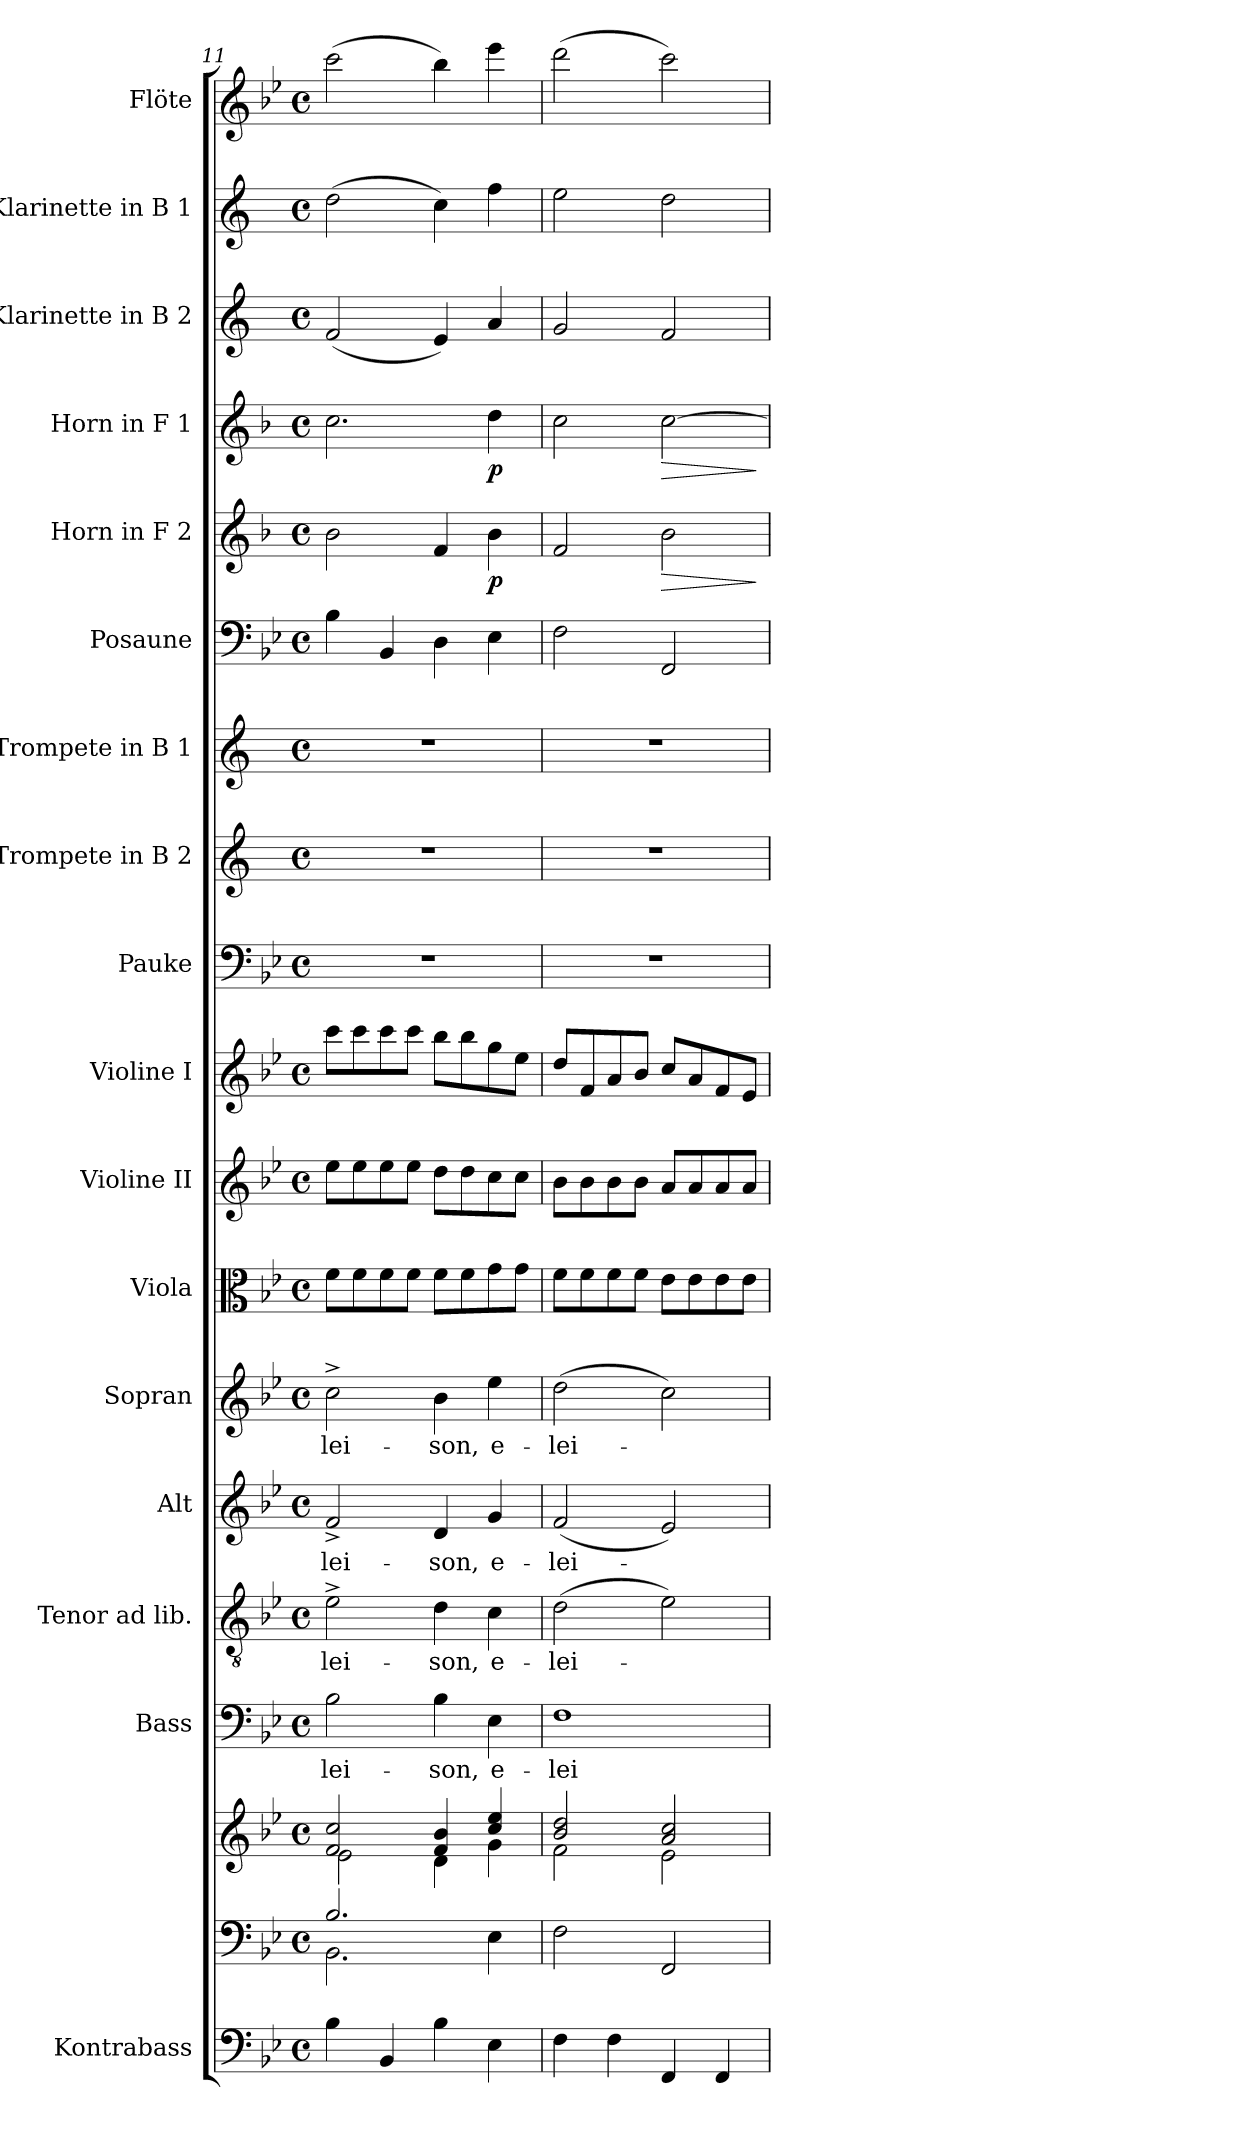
**kern	**kern	**kern	**kern	**text	**kern	**text	**kern	**text	**kern	**text	**kern	**kern	**kern	**kern	**kern	**kern	**kern	**kern	**dynam	**kern	**dynam	**kern	**kern	**kern
*part18	*part17	*part17	*part16	*part16	*part15	*part15	*part14	*part14	*part13	*part13	*part12	*part11	*part10	*part9	*part8	*part7	*part6	*part5	*part5	*part4	*part4	*part3	*part2	*part1
*staff19	*staff18	*staff17	*staff16	*staff16	*staff15	*staff15	*staff14	*staff14	*staff13	*staff13	*staff12	*staff11	*staff10	*staff9	*staff8	*staff7	*staff6	*staff5	*staff5	*staff4	*staff4	*staff3	*staff2	*staff1
*I"Kontrabass	*	*	*I"Bass	*	*I"Tenor ad lib.	*	*I"Alt	*	*I"Sopran	*	*I"Viola	*I"Violine II	*I"Violine I	*I"Pauke	*I"Trompete in B 2	*I"Trompete in B 1	*I"Posaune	*I"Horn in F 2	*	*I"Horn in F 1	*	*I"Klarinette in B 2	*I"Klarinette in B 1	*I"Flöte
*I'Kb.	*	*	*I'B	*	*I'T	*	*I'A	*	*I'S	*	*I'Vla.	*I'Vl. II	*I'Vl. I	*I'Pk.	*	*	*I'Pos.	*I'Hrn. 2	*	*I'Hrn. 1	*	*	*	*I'Fl.
*clefF4	*clefF4	*clefG2	*clefF4	*	*clefGv2	*	*clefG2	*	*clefG2	*	*clefC3	*clefG2	*clefG2	*clefF4	*clefG2	*clefG2	*clefF4	*clefG2	*	*clefG2	*	*clefG2	*clefG2	*clefG2
*ITrd7c12	*	*	*	*	*	*	*	*	*	*	*	*	*	*	*ITrd1c2	*ITrd1c2	*	*ITrd4c7	*	*ITrd4c7	*	*ITrd1c2	*ITrd1c2	*
*k[b-e-]	*k[b-e-]	*k[b-e-]	*k[b-e-]	*	*k[b-e-]	*	*k[b-e-]	*	*k[b-e-]	*	*k[b-e-]	*k[b-e-]	*k[b-e-]	*k[b-e-]	*k[b-e-]	*k[b-e-]	*k[b-e-]	*k[b-e-]	*	*k[b-e-]	*	*k[b-e-]	*k[b-e-]	*k[b-e-]
*B-:	*B-:	*B-:	*B-:	*	*B-:	*	*B-:	*	*B-:	*	*B-:	*B-:	*B-:	*B-:	*B-:	*B-:	*B-:	*B-:	*	*B-:	*	*B-:	*B-:	*B-:
*M4/4	*M4/4	*M4/4	*M4/4	*	*M4/4	*	*M4/4	*	*M4/4	*	*M4/4	*M4/4	*M4/4	*M4/4	*M4/4	*M4/4	*M4/4	*M4/4	*	*M4/4	*	*M4/4	*M4/4	*M4/4
*met(c)	*met(c)	*met(c)	*met(c)	*	*met(c)	*	*met(c)	*	*met(c)	*	*met(c)	*met(c)	*met(c)	*met(c)	*met(c)	*met(c)	*met(c)	*met(c)	*	*met(c)	*	*met(c)	*met(c)	*met(c)
=11	=11	=11	=11	=11	=11	=11	=11	=11	=11	=11	=11	=11	=11	=11	=11	=11	=11	=11	=11	=11	=11	=11	=11	=11
*	*^	*^	*	*	*	*	*	*	*	*	*	*	*	*	*	*	*	*	*	*	*	*	*	*
!	!	!	!	!	!	!LO:LY:b	!	!LO:LY:b	!	!LO:LY:b	!	!LO:LY:b	!	!	!	!	!	!	!	!	!	!	!	!	!	!
4BB-\	2.B-/	2.BB-\	2f/ 2cc/	2e-\	2B-\	-lei-	2e-^>\	-lei-	2f^>/	-lei-	2cc^>\	-lei-	8f\L	8ee-\L	8ccc\L	1r	1r	1r	4B-\	2e-\	.	2.f\	.	(<2e-/	(>2cc\	(>2ccc\
.	.	.	.	.	.	.	.	.	.	.	.	.	8f\	8ee-\	8ccc\	.	.	.	.	.	.	.	.	.	.	.
4BBB-/	.	.	.	.	.	.	.	.	.	.	.	.	8f\	8ee-\	8ccc\	.	.	.	4BB-/	.	.	.	.	.	.	.
.	.	.	.	.	.	.	.	.	.	.	.	.	8f\J	8ee-\J	8ccc\J	.	.	.	.	.	.	.	.	.	.	.
!	!	!	!	!	!	!LO:LY:b	!	!LO:LY:b	!	!LO:LY:b	!	!LO:LY:b	!	!	!	!	!	!	!	!	!	!	!	!	!	!
4BB-\	.	.	4f/ 4b-/	4d\	4B-\	-son,	4d\	-son,	4d/	-son,	4b-\	-son,	8f\L	8dd\L	8bb-\L	.	.	.	4D\	4B-/	.	.	.	4d/)	4b-\)	4bb-\)
.	.	.	.	.	.	.	.	.	.	.	.	.	8f\	8dd\	8bb-\	.	.	.	.	.	.	.	.	.	.	.
!	!	!	!	!	!	!LO:LY:b	!	!LO:LY:b	!	!LO:LY:b	!	!LO:LY:b	!	!	!	!	!	!	!	!	!LO:DY:b	!	!LO:DY:b	!	!	!
4EE-\	4ryy	4E-\	4cc/ 4ee-/	4g\	4E-\	e-	4c\	e-	4g/	e-	4ee-\	e-	8g\	8cc\	8gg\	.	.	.	4E-\	4e-\	p	4g\	p	4g/	4ee-\	4eee-\
.	.	.	.	.	.	.	.	.	.	.	.	.	8g\J	8cc\J	8ee-\J	.	.	.	.	.	.	.	.	.	.	.
*	*v	*v	*	*	*	*	*	*	*	*	*	*	*	*	*	*	*	*	*	*	*	*	*	*	*	*
=12	=12	=12	=12	=12	=12	=12	=12	=12	=12	=12	=12	=12	=12	=12	=12	=12	=12	=12	=12	=12	=12	=12	=12	=12	=12
!	!	!	!	!	!LO:LY:b	!	!LO:LY:b	!	!LO:LY:b	!	!LO:LY:b	!	!	!	!	!	!	!	!	!	!	!	!	!	!
4FF\	2F\	2b-/ 2dd/	2f\	1F	-lei-	(>2d\	-lei-	(<2f/	-lei-	(>2dd\	-lei-	8f\L	8b-\L	8dd/L	1r	1r	1r	2F\	2B-/	.	2f\	.	2f/	2dd\	(>2ddd\
.	.	.	.	.	.	.	.	.	.	.	.	8f\	8b-\	8f/	.	.	.	.	.	.	.	.	.	.	.
4FF\	.	.	.	.	.	.	.	.	.	.	.	8f\	8b-\	8a/	.	.	.	.	.	.	.	.	.	.	.
.	.	.	.	.	.	.	.	.	.	.	.	8f\J	8b-\J	8b-/J	.	.	.	.	.	.	.	.	.	.	.
!	!	!	!	!	!	!	!	!	!	!	!	!	!	!	!	!	!	!	!	!LO:HP:b	!	!LO:HP:b	!	!	!
4FFF/	2FF/	2a/ 2cc/	2e-\	.	.	2e-\)	.	2e-/)	.	2cc\)	.	8e-\L	8a/L	8cc/L	.	.	.	2FF/	2e-\	>	[2f\	>	2e-/	2cc\	2ccc\)
.	.	.	.	.	.	.	.	.	.	.	.	8e-\	8a/	8a/	.	.	.	.	.	.	.	.	.	.	.
4FFF/	.	.	.	.	.	.	.	.	.	.	.	8e-\	8a/	8f/	.	.	.	.	.	.	.	.	.	.	.
.	.	.	.	.	.	.	.	.	.	.	.	8e-\J	8a/J	8e-/J	.	.	.	.	.	.	.	.	.	.	.
*	*	*v	*v	*	*	*	*	*	*	*	*	*	*	*	*	*	*	*	*	*	*	*	*	*	*
.	.	.	.	.	.	.	.	.	.	.	.	.	.	.	.	.	.	.	]	.	]	.	.	.
=	=	=	=	=	=	=	=	=	=	=	=	=	=	=	=	=	=	=	=	=	=	=	=	=
*-	*-	*-	*-	*-	*-	*-	*-	*-	*-	*-	*-	*-	*-	*-	*-	*-	*-	*-	*-	*-	*-	*-	*-	*-
